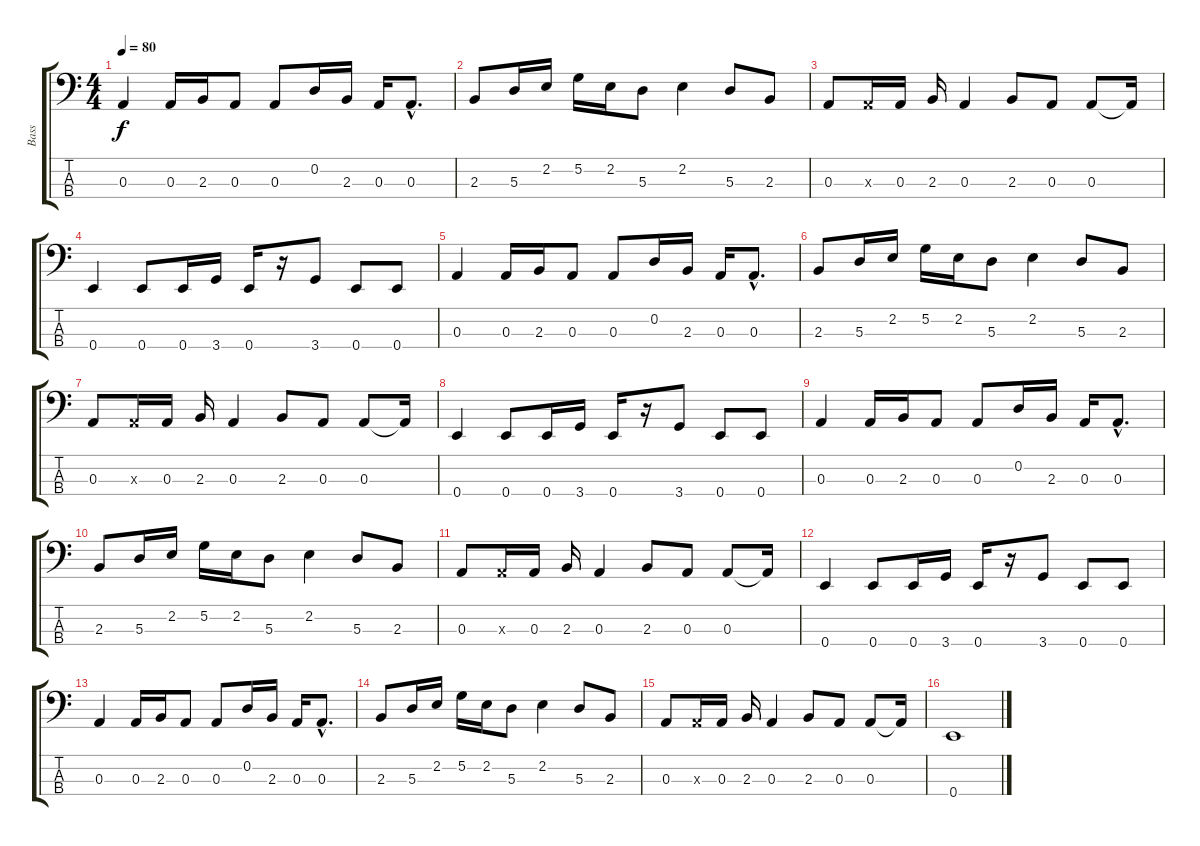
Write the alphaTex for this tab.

\track ("Bass" "Bass") {instrument electricbassfinger}
\staff {score tabs}
\tuning (G2 D2 A1 E1) {hide}
\ts (4 4)
\tempo 80
\clef f4
\ks c
0.3.4{dy f} 0.3.16 2.3.16 0.3.8 0.3.8 0.2.16 2.3.16 0.3.16 0.3{hac}.8{d} |
2.3.8 5.3.16 2.2.16 5.2.16 2.2.16 5.3.8 2.2.4 5.3.8 2.3.8 |
0.3.8 0.3{x}.16 0.3.16 2.3.16 0.3.4 2.3.8 0.3.8 0.3.8 0.3{t}.16 |
0.4.4 0.4.8 0.4.16 3.4.16 0.4.16 r.16 3.4.8 0.4.8 0.4.8 |
0.3.4 0.3.16 2.3.16 0.3.8 0.3.8 0.2.16 2.3.16 0.3.16 0.3{hac}.8{d} |
2.3.8 5.3.16 2.2.16 5.2.16 2.2.16 5.3.8 2.2.4 5.3.8 2.3.8 |
0.3.8 0.3{x}.16 0.3.16 2.3.16 0.3.4 2.3.8 0.3.8 0.3.8 0.3{t}.16 |
0.4.4 0.4.8 0.4.16 3.4.16 0.4.16 r.16 3.4.8 0.4.8 0.4.8 |
0.3.4 0.3.16 2.3.16 0.3.8 0.3.8 0.2.16 2.3.16 0.3.16 0.3{hac}.8{d} |
2.3.8 5.3.16 2.2.16 5.2.16 2.2.16 5.3.8 2.2.4 5.3.8 2.3.8 |
0.3.8 0.3{x}.16 0.3.16 2.3.16 0.3.4 2.3.8 0.3.8 0.3.8 0.3{t}.16 |
0.4.4 0.4.8 0.4.16 3.4.16 0.4.16 r.16 3.4.8 0.4.8 0.4.8 |
0.3.4 0.3.16 2.3.16 0.3.8 0.3.8 0.2.16 2.3.16 0.3.16 0.3{hac}.8{d} |
2.3.8 5.3.16 2.2.16 5.2.16 2.2.16 5.3.8 2.2.4 5.3.8 2.3.8 |
0.3.8 0.3{x}.16 0.3.16 2.3.16 0.3.4 2.3.8 0.3.8 0.3.8 0.3{t}.16 |
0.4.1
